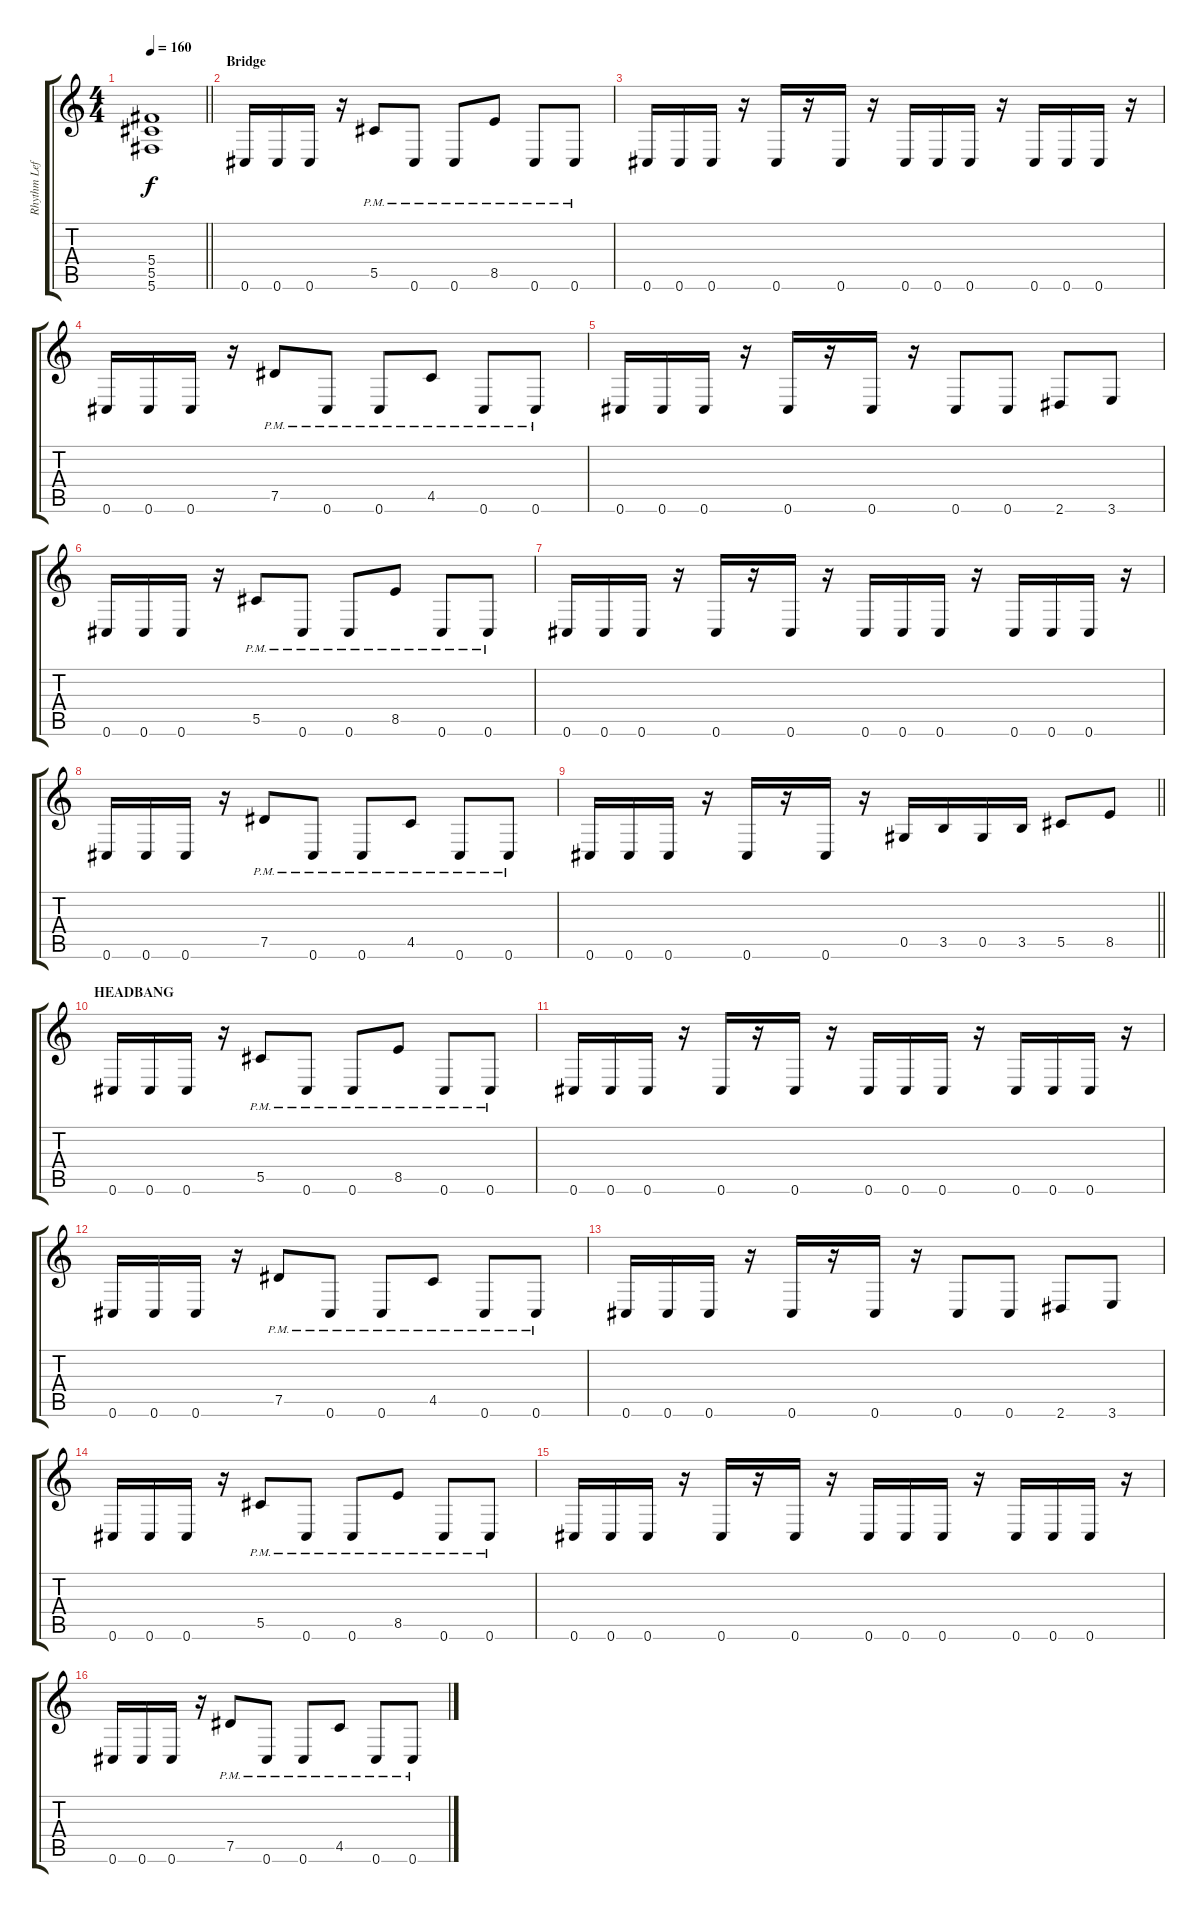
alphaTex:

\track ("Rhythm Left" "Rhythm Lef") {instrument distortionguitar}
\staff {score tabs}
\tuning (Eb4 Bb3 Gb3 Db3 Ab2 Db2) {hide}
\ts (4 4)
\tempo 160
\clef g2
\barLineRight lightlight
\ks c
(5.4{t} 5.5{t} 5.6{t}).1{dy f} |
\section ("" "Bridge")
0.6.16 0.6.16 0.6.16 r.16 5.5{pm}.8 0.6{pm}.8 0.6{pm}.8 8.5{pm}.8 0.6{pm}.8 0.6{pm}.8 |
0.6.16 0.6.16 0.6.16 r.16 0.6.16 r.16 0.6.16 r.16 0.6.16 0.6.16 0.6.16 r.16 0.6.16 0.6.16 0.6.16 r.16 |
0.6.16 0.6.16 0.6.16 r.16 7.5{pm}.8 0.6{pm}.8 0.6{pm}.8 4.5{pm}.8 0.6{pm}.8 0.6{pm}.8 |
0.6.16 0.6.16 0.6.16 r.16 0.6.16 r.16 0.6.16 r.16 0.6.8 0.6.8 2.6.8 3.6.8 |
0.6.16 0.6.16 0.6.16 r.16 5.5{pm}.8 0.6{pm}.8 0.6{pm}.8 8.5{pm}.8 0.6{pm}.8 0.6{pm}.8 |
0.6.16 0.6.16 0.6.16 r.16 0.6.16 r.16 0.6.16 r.16 0.6.16 0.6.16 0.6.16 r.16 0.6.16 0.6.16 0.6.16 r.16 |
0.6.16 0.6.16 0.6.16 r.16 7.5{pm}.8 0.6{pm}.8 0.6{pm}.8 4.5{pm}.8 0.6{pm}.8 0.6{pm}.8 |
\barLineRight lightlight
0.6.16 0.6.16 0.6.16 r.16 0.6.16 r.16 0.6.16 r.16 0.5.16 3.5.16 0.5.16 3.5.16 5.5.8 8.5.8 |
\section ("" "HEADBANG")
0.6.16 0.6.16 0.6.16 r.16 5.5{pm}.8 0.6{pm}.8 0.6{pm}.8 8.5{pm}.8 0.6{pm}.8 0.6{pm}.8 |
0.6.16 0.6.16 0.6.16 r.16 0.6.16 r.16 0.6.16 r.16 0.6.16 0.6.16 0.6.16 r.16 0.6.16 0.6.16 0.6.16 r.16 |
0.6.16 0.6.16 0.6.16 r.16 7.5{pm}.8 0.6{pm}.8 0.6{pm}.8 4.5{pm}.8 0.6{pm}.8 0.6{pm}.8 |
0.6.16 0.6.16 0.6.16 r.16 0.6.16 r.16 0.6.16 r.16 0.6.8 0.6.8 2.6.8 3.6.8 |
0.6.16 0.6.16 0.6.16 r.16 5.5{pm}.8 0.6{pm}.8 0.6{pm}.8 8.5{pm}.8 0.6{pm}.8 0.6{pm}.8 |
0.6.16 0.6.16 0.6.16 r.16 0.6.16 r.16 0.6.16 r.16 0.6.16 0.6.16 0.6.16 r.16 0.6.16 0.6.16 0.6.16 r.16 |
0.6.16 0.6.16 0.6.16 r.16 7.5{pm}.8 0.6{pm}.8 0.6{pm}.8 4.5{pm}.8 0.6{pm}.8 0.6{pm}.8
